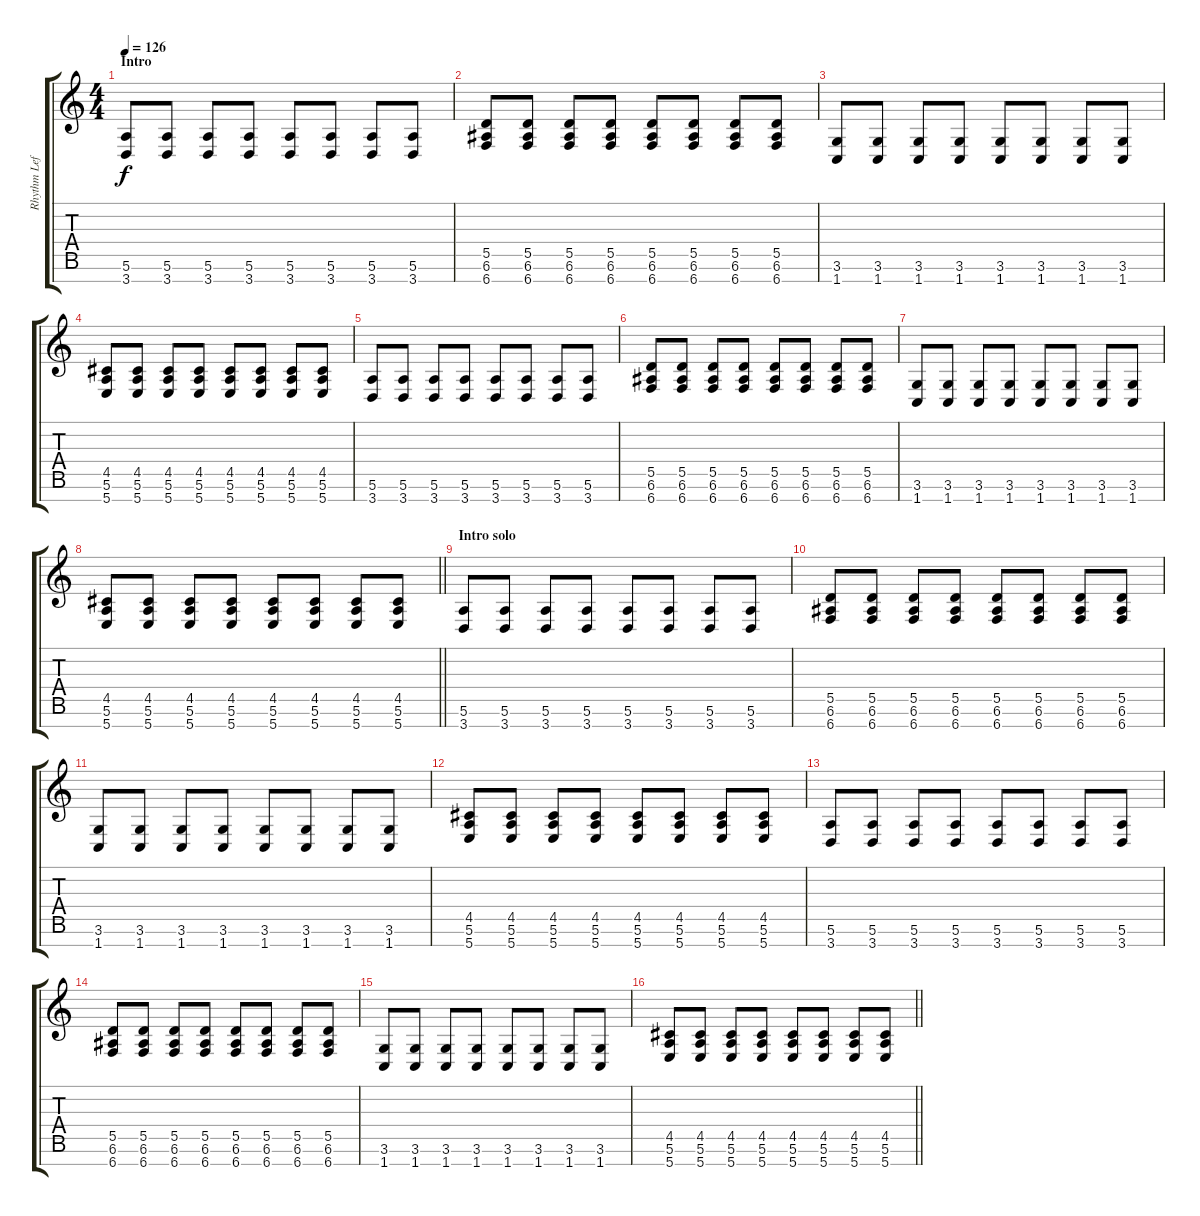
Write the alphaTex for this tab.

\track ("Rhythm Left" "Rhythm Lef") {instrument distortionguitar}
\staff {score tabs}
\tuning (E4 B3 G3 D3 A2 E2 B1) {hide}
\ts (4 4)
\section ("" "Intro")
\tempo 126
\clef g2
\ks c
(5.6 3.7).8{dy f instrument distortionguitar} (5.6 3.7).8 (5.6 3.7).8 (5.6 3.7).8 (5.6 3.7).8 (5.6 3.7).8 (5.6 3.7).8 (5.6 3.7).8 |
(5.5 6.6 6.7).8 (5.5 6.6 6.7).8 (5.5 6.6 6.7).8 (5.5 6.6 6.7).8 (5.5 6.6 6.7).8 (5.5 6.6 6.7).8 (5.5 6.6 6.7).8 (5.5 6.6 6.7).8 |
(3.6 1.7).8 (3.6 1.7).8 (3.6 1.7).8 (3.6 1.7).8 (3.6 1.7).8 (3.6 1.7).8 (3.6 1.7).8 (3.6 1.7).8 |
(4.5 5.6 5.7).8 (4.5 5.6 5.7).8 (4.5 5.6 5.7).8 (4.5 5.6 5.7).8 (4.5 5.6 5.7).8 (4.5 5.6 5.7).8 (4.5 5.6 5.7).8 (4.5 5.6 5.7).8 |
(5.6 3.7).8 (5.6 3.7).8 (5.6 3.7).8 (5.6 3.7).8 (5.6 3.7).8 (5.6 3.7).8 (5.6 3.7).8 (5.6 3.7).8 |
(5.5 6.6 6.7).8 (5.5 6.6 6.7).8 (5.5 6.6 6.7).8 (5.5 6.6 6.7).8 (5.5 6.6 6.7).8 (5.5 6.6 6.7).8 (5.5 6.6 6.7).8 (5.5 6.6 6.7).8 |
(3.6 1.7).8 (3.6 1.7).8 (3.6 1.7).8 (3.6 1.7).8 (3.6 1.7).8 (3.6 1.7).8 (3.6 1.7).8 (3.6 1.7).8 |
\barLineRight lightlight
(4.5 5.6 5.7).8 (4.5 5.6 5.7).8 (4.5 5.6 5.7).8 (4.5 5.6 5.7).8 (4.5 5.6 5.7).8 (4.5 5.6 5.7).8 (4.5 5.6 5.7).8 (4.5 5.6 5.7).8 |
\section ("" "Intro solo")
(5.6 3.7).8 (5.6 3.7).8 (5.6 3.7).8 (5.6 3.7).8 (5.6 3.7).8 (5.6 3.7).8 (5.6 3.7).8 (5.6 3.7).8 |
(5.5 6.6 6.7).8 (5.5 6.6 6.7).8 (5.5 6.6 6.7).8 (5.5 6.6 6.7).8 (5.5 6.6 6.7).8 (5.5 6.6 6.7).8 (5.5 6.6 6.7).8 (5.5 6.6 6.7).8 |
(3.6 1.7).8 (3.6 1.7).8 (3.6 1.7).8 (3.6 1.7).8 (3.6 1.7).8 (3.6 1.7).8 (3.6 1.7).8 (3.6 1.7).8 |
(4.5 5.6 5.7).8 (4.5 5.6 5.7).8 (4.5 5.6 5.7).8 (4.5 5.6 5.7).8 (4.5 5.6 5.7).8 (4.5 5.6 5.7).8 (4.5 5.6 5.7).8 (4.5 5.6 5.7).8 |
(5.6 3.7).8 (5.6 3.7).8 (5.6 3.7).8 (5.6 3.7).8 (5.6 3.7).8 (5.6 3.7).8 (5.6 3.7).8 (5.6 3.7).8 |
(5.5 6.6 6.7).8 (5.5 6.6 6.7).8 (5.5 6.6 6.7).8 (5.5 6.6 6.7).8 (5.5 6.6 6.7).8 (5.5 6.6 6.7).8 (5.5 6.6 6.7).8 (5.5 6.6 6.7).8 |
(3.6 1.7).8 (3.6 1.7).8 (3.6 1.7).8 (3.6 1.7).8 (3.6 1.7).8 (3.6 1.7).8 (3.6 1.7).8 (3.6 1.7).8 |
\barLineRight lightlight
(4.5 5.6 5.7).8 (4.5 5.6 5.7).8 (4.5 5.6 5.7).8 (4.5 5.6 5.7).8 (4.5 5.6 5.7).8 (4.5 5.6 5.7).8 (4.5 5.6 5.7).8 (4.5 5.6 5.7).8
